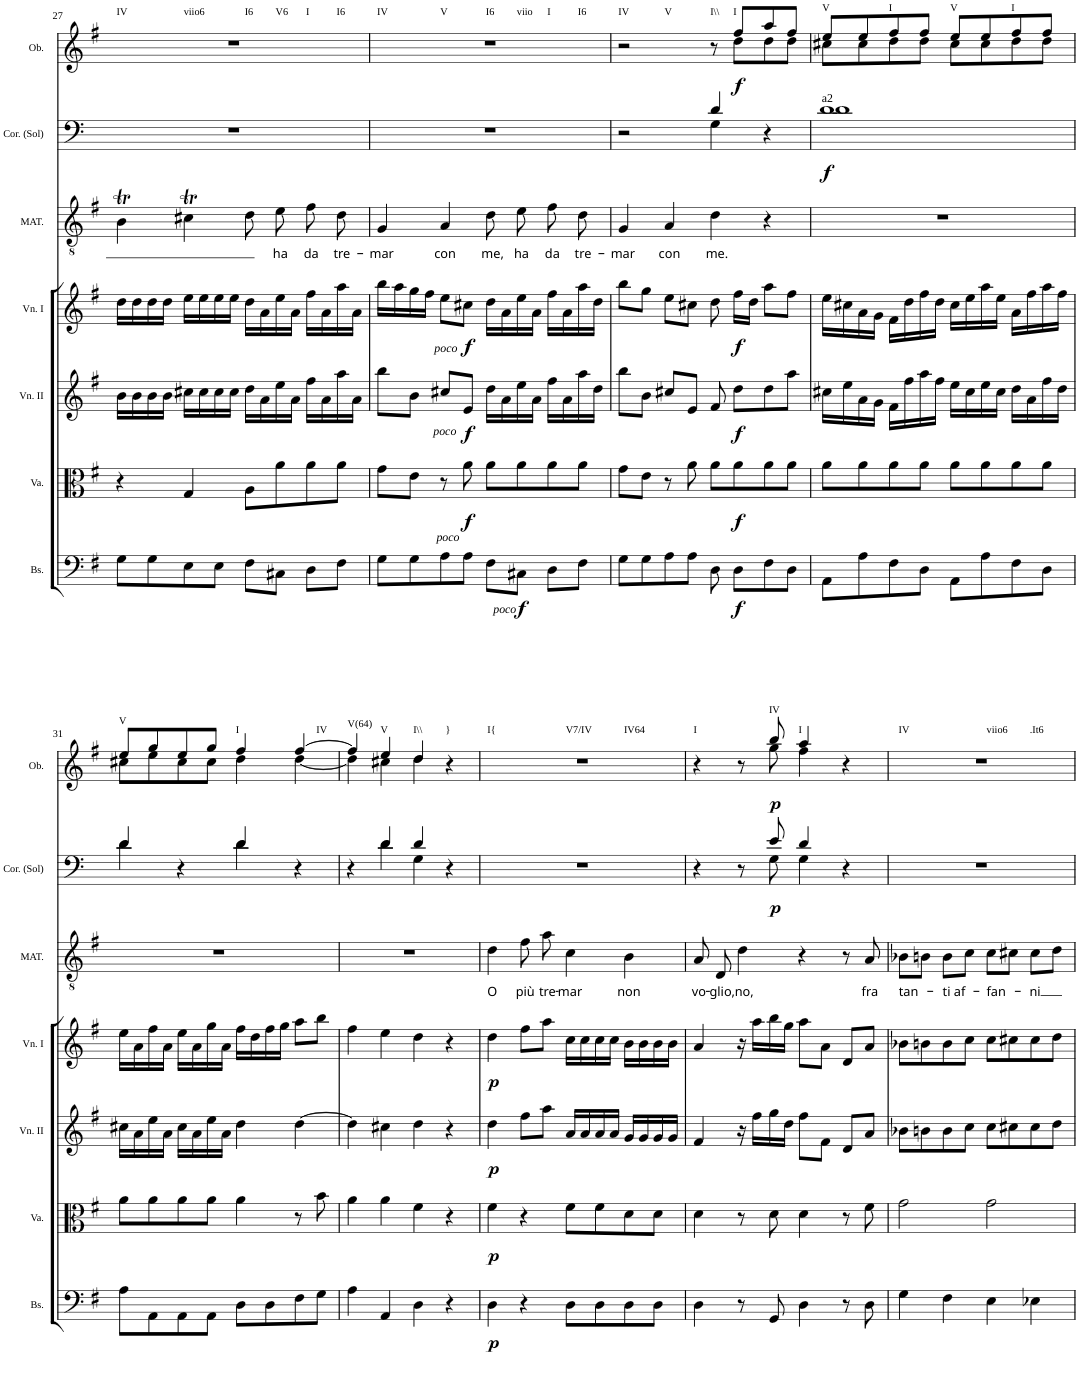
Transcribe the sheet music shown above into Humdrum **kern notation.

**kern	**dynam	**kern	**dynam	**kern	**dynam	**kern	**dynam	**kern	**text	**kern	**dynam	**kern	**dynam	**harte
*part7	*part7	*part6	*part6	*part5	*part5	*part4	*part4	*part3	*part3	*part2	*part2	*part1	*part1	*part1
*staff7	*staff7	*staff6	*staff6	*staff5	*staff5	*staff4	*staff4	*staff3	*staff3	*staff2	*staff2	*staff1	*staff1	*
*I"Basso	*	*I"Viola	*	*I"Violino II	*	*I"Violino I	*	*I"MATUSIO	*	*I"Corni in Sol	*	*I"Oboi	*	*
*I'Bs.	*	*I'Va.	*	*I'Vn. II	*	*I'Vn. I	*	*I'MAT.	*	*I'Cor. (Sol)	*	*I'Ob.	*	*
!!LO:PB:g=z
*clefF4	*	*clefC3	*	*clefG2	*	*clefG2	*	*clefGv2	*	*clefF4	*	*clefG2	*	*
*	*	*	*	*	*	*	*	*	*	*Trd3c5	*	*	*	*
*k[f#]	*	*k[f#]	*	*k[f#]	*	*k[f#]	*	*k[f#]	*	*k[]	*	*k[f#]	*	*
*G:	*	*G:	*	*G:	*	*G:	*	*G:	*	*	*	*G:	*	*
*M4/4	*	*M4/4	*	*M4/4	*	*M4/4	*	*M4/4	*	*M4/4	*	*M4/4	*	*
*met(c)	*	*met(c)	*	*met(c)	*	*met(c)	*	*met(c)	*	*met(c)	*	*met(c)	*	*
=27	=27	=27	=27	=27	=27	=27	=27	=27	=27	=27	=27	=27	=27	=27
!	!	!	!	!	!	!	!	!	!	!	!	!	!	!LO:H:n=1:kt=IV
!	!	!	!	!	!	!	!	!	!	!	!	!	!	!LO:H:n=2:kt=viio6
!	!	!	!	!	!	!	!	!	!	!	!	!	!	!LO:H:n=3:kt=I6
!	!	!	!	!	!	!	!	!	!	!	!	!	!	!LO:H:n=4:kt=V6
!	!	!	!	!	!	!	!	!	!	!	!	!	!	!LO:H:n=5:kt=I
!	!	!	!	!	!	!	!	!	!	!	!	!	!	!LO:H:n=6:kt=I6
8G\L	.	4r	.	16b\LL	.	16dd\LL	.	4Bt\	.	1r	.	1r	.	N N N N N N
.	.	.	.	16b\	.	16dd\	.	.	.	.	.	.	.	.
8G\	.	.	.	16b\	.	16dd\	.	.	.	.	.	.	.	.
.	.	.	.	16b\JJ	.	16dd\JJ	.	.	.	.	.	.	.	.
8E\	.	4G/	.	16cc#X\LL	.	16ee\LL	.	4c#Xt\	.	.	.	.	.	.
.	.	.	.	16cc#\	.	16ee\	.	.	.	.	.	.	.	.
8E\J	.	.	.	16cc#\	.	16ee\	.	.	.	.	.	.	.	.
.	.	.	.	16cc#\JJ	.	16ee\JJ	.	.	.	.	.	.	.	.
8F#\L	.	8A\L	.	16dd\LL	.	16dd\LL	.	8d\	.	.	.	.	.	.
.	.	.	.	16a\	.	16a\	.	.	.	.	.	.	.	.
!	!	!	!	!	!	!	!	!	!LO:LY:b	!	!	!	!	!
8C#X\J	.	8a\	.	16ee\	.	16ee\	.	8e\	ha	.	.	.	.	.
.	.	.	.	16a\JJ	.	16a\JJ	.	.	.	.	.	.	.	.
!	!	!	!	!	!	!	!	!	!LO:LY:b	!	!	!	!	!
8D\L	.	8a\	.	16ff#\LL	.	16ff#\LL	.	8f#\	da	.	.	.	.	.
.	.	.	.	16a\	.	16a\	.	.	.	.	.	.	.	.
!	!	!	!	!	!	!	!	!	!LO:LY:b	!	!	!	!	!
8F#\J	.	8a\J	.	16aa\	.	16aa\	.	8d\	tre-	.	.	.	.	.
.	.	.	.	16a\JJ	.	16a\JJ	.	.	.	.	.	.	.	.
=28	=28	=28	=28	=28	=28	=28	=28	=28	=28	=28	=28	=28	=28	=28
!	!	!	!	!	!	!	!	!	!LO:LY:b	!	!	!	!	!LO:H:n=1:kt=IV
!	!	!	!	!	!	!	!	!	!	!	!	!	!	!LO:H:n=2:kt=V
!	!	!	!	!	!	!	!	!	!	!	!	!	!	!LO:H:n=3:kt=I6
!	!	!	!	!	!	!	!	!	!	!	!	!	!	!LO:H:n=4:kt=viio
!	!	!	!	!	!	!	!	!	!	!	!	!	!	!LO:H:n=5:kt=I
!	!	!	!	!	!	!	!	!	!	!	!	!	!	!LO:H:n=6:kt=I6
8G\L	.	8g\L	.	8bb\L	.	16bb\LL	.	4G/	-mar	1r	.	1r	.	N N N N N N
.	.	.	.	.	.	16aa\	.	.	.	.	.	.	.	.
8G\	.	8e\J	.	8b\J	.	16gg\	.	.	.	.	.	.	.	.
.	.	.	.	.	.	16ff#\JJ	.	.	.	.	.	.	.	.
!	!	!	!	!	!	!	!	!	!LO:LY:b	!	!	!	!	!
8A\	.	8r	.	8cc#X/L	.	8ee\L	.	4A/	con	.	.	.	.	.
!	!	!	!	!	!	!LO:TX:b:i:t=poco	!	!	!	!	!	!	!	!
!	!	!	!	!LO:TX:b:i:t=poco	!	!	!	!	!	!	!	!	!	!
!	!	!LO:TX:b:i:t=poco	!	!	!	!	!	!	!	!	!	!	!	!
!	!	!	!LO:DY:b	!	!LO:DY:b	!	!LO:DY:b	!	!	!	!	!	!	!
8A\J	.	8a\	f	8e/J	f	8cc#X\J	f	.	.	.	.	.	.	.
!	!	!	!	!	!	!	!	!	!LO:LY:b	!	!	!	!	!
8F#\L	.	8a\L	.	16dd\LL	.	16dd\LL	.	8d\	me,	.	.	.	.	.
.	.	.	.	16a\	.	16a\	.	.	.	.	.	.	.	.
!LO:TX:b:i:t=poco	!	!	!	!	!	!	!	!	!	!	!	!	!	!
!	!LO:DY:b	!	!	!	!	!	!	!	!LO:LY:b	!	!	!	!	!
8C#X\J	f	8a\	.	16ee\	.	16ee\	.	8e\	ha	.	.	.	.	.
.	.	.	.	16a\JJ	.	16a\JJ	.	.	.	.	.	.	.	.
!	!	!	!	!	!	!	!	!	!LO:LY:b	!	!	!	!	!
8D\L	.	8a\	.	16ff#\LL	.	16ff#\LL	.	8f#\	da	.	.	.	.	.
.	.	.	.	16a\	.	16a\	.	.	.	.	.	.	.	.
!	!	!	!	!	!	!	!	!	!LO:LY:b	!	!	!	!	!
8F#\J	.	8a\J	.	16aa\	.	16aa\	.	8d\	tre-	.	.	.	.	.
.	.	.	.	16dd\JJ	.	16dd\JJ	.	.	.	.	.	.	.	.
=29	=29	=29	=29	=29	=29	=29	=29	=29	=29	=29	=29	=29	=29	=29
!	!	!	!	!	!	!	!	!	!LO:LY:b	!	!	!	!	!LO:H:n=1:kt=IV
*	*	*	*	*	*	*	*	*	*	*^	*	*^	*	*
!	!	!	!	!	!	!	!	!	!	!	!	!	!	!	!	!LO:H:n=2:kt=V
8G\L	.	8g\L	.	8bb\L	.	8bb\L	.	4G/	-mar	2r	2ryy	.	2r	8ryy	.	N N
*	*	*	*	*	*	*	*	*	*	*	*	*	*v	*v	*	*
8G\	.	8e\J	.	8b\J	.	8gg\J	.	.	.	.	.	.	.	.	.
!	!	!	!	!	!	!	!	!	!LO:LY:b	!	!	!	!	!	!
8A\	.	8r	.	8cc#X/L	.	8ee\L	.	4A/	con	.	.	.	.	.	.
8A\J	.	8a\	.	8e/J	.	8cc#X\J	.	.	.	.	.	.	.	.	.
!	!	!	!	!	!	!	!	!	!LO:LY:b	!	!	!	!	!	!LO:H:kt=I\\
8D\	.	8a\L	.	8f#/	.	8dd\	.	4d\	me.	4d/	4G\	.	8r	.	N
*	*	*	*	*	*	*	*	*	*	*	*	*	*^	*	*
!	!LO:DY:b	!	!LO:DY:b	!	!LO:DY:b	!	!LO:DY:b	!	!	!	!	!	!	!	!LO:DY:b	!LO:H:kt=I
8D\L	f	8a\	f	8dd\L	f	16ff#\LL	f	.	.	.	.	.	8ff#/L	8dd\L	f	N
.	.	.	.	.	.	16dd\JJ	.	.	.	.	.	.	.	.	.	.
8F#\	.	8a\	.	8dd\	.	8aa\L	.	4r	.	4r	4ryy	.	8aa/	8dd\	.	.
8D\J	.	8a\J	.	8aa\J	.	8ff#\J	.	.	.	.	.	.	8ff#/J	8dd\J	.	.
=30	=30	=30	=30	=30	=30	=30	=30	=30	=30	=30	=30	=30	=30	=30	=30	=30
!	!	!	!	!	!	!	!	!	!	!LO:TX:a:t=a2	!	!	!	!	!	!
!	!	!	!	!	!	!	!	!	!	!	!	!LO:DY:b	!	!	!	!LO:H:kt=V
8AA\L	.	8a\L	.	16cc#X\LL	.	16ee\LL	.	1r	.	1d	1d	f	8ee/L	8cc#X\L	.	N
.	.	.	.	16ee\	.	16cc#X\	.	.	.	.	.	.	.	.	.	.
8A\	.	8a\	.	16a\	.	16a\	.	.	.	.	.	.	8ee/	8cc#\	.	.
.	.	.	.	16g\JJ	.	16g\JJ	.	.	.	.	.	.	.	.	.	.
!	!	!	!	!	!	!	!	!	!	!	!	!	!	!	!	!LO:H:kt=I
8F#\	.	8a\	.	16f#\LL	.	16f#\LL	.	.	.	.	.	.	8ff#/	8dd\	.	N
.	.	.	.	16ff#\	.	16dd\	.	.	.	.	.	.	.	.	.	.
8D\J	.	8a\J	.	16aa\	.	16ff#\	.	.	.	.	.	.	8ff#/J	8dd\J	.	.
.	.	.	.	16ff#\JJ	.	16dd\JJ	.	.	.	.	.	.	.	.	.	.
!	!	!	!	!	!	!	!	!	!	!	!	!	!	!	!	!LO:H:kt=V
8AA\L	.	8a\L	.	16ee\LL	.	16cc#\LL	.	.	.	.	.	.	8ee/L	8cc#\L	.	N
.	.	.	.	16cc#\	.	16ee\	.	.	.	.	.	.	.	.	.	.
8A\	.	8a\	.	16ee\	.	16aa\	.	.	.	.	.	.	8ee/	8cc#\	.	.
.	.	.	.	16cc#\JJ	.	16ee\JJ	.	.	.	.	.	.	.	.	.	.
!	!	!	!	!	!	!	!	!	!	!	!	!	!	!	!	!LO:H:kt=I
8F#\	.	8a\	.	16dd\LL	.	16a\LL	.	.	.	.	.	.	8ff#/	8dd\	.	N
.	.	.	.	16a\	.	16ff#\	.	.	.	.	.	.	.	.	.	.
8D\J	.	8a\J	.	16ff#\	.	16aa\	.	.	.	.	.	.	8ff#/J	8dd\J	.	.
.	.	.	.	16dd\JJ	.	16ff#\JJ	.	.	.	.	.	.	.	.	.	.
!!LO:LB:g=z	!!
=31	=31	=31	=31	=31	=31	=31	=31	=31	=31	=31	=31	=31	=31	=31	=31	=31
!	!	!	!	!	!	!	!	!	!	!	!	!	!	!	!	!LO:H:kt=V
8A\L	.	8a\L	.	16cc#X\LL	.	16ee\LL	.	1r	.	4d/	4d\	.	8ee/L	8cc#X\L	.	N
.	.	.	.	16a\	.	16a\	.	.	.	.	.	.	.	.	.	.
8AA\	.	8a\	.	16ee\	.	16ff#\	.	.	.	.	.	.	8gg/	8ee\	.	.
.	.	.	.	16a\JJ	.	16a\JJ	.	.	.	.	.	.	.	.	.	.
8AA\	.	8a\	.	16cc#\LL	.	16ee\LL	.	.	.	4r	4ryy	.	8ee/	8cc#\	.	.
.	.	.	.	16a\	.	16a\	.	.	.	.	.	.	.	.	.	.
8AA\J	.	8a\J	.	16ee\	.	16gg\	.	.	.	.	.	.	8gg/J	8cc#\J	.	.
.	.	.	.	16a\JJ	.	16a\JJ	.	.	.	.	.	.	.	.	.	.
!	!	!	!	!	!	!	!	!	!	!	!	!	!	!	!	!LO:H:kt=I
8D\L	.	4a\	.	4dd\	.	16ff#\LL	.	.	.	4d/	4d\	.	4ff#/	4dd\	.	N
.	.	.	.	.	.	16dd\	.	.	.	.	.	.	.	.	.	.
8D\	.	.	.	.	.	16ff#\	.	.	.	.	.	.	.	.	.	.
.	.	.	.	.	.	16gg\JJ	.	.	.	.	.	.	.	.	.	.
!	!	!	!	!	!	!	!	!	!	!	!	!	!	!	!	!LO:H:kt=IV
8F#\	.	8r	.	[4dd\	.	8aa\L	.	.	.	4r	4ryy	.	[>4ff#/	[<4dd\	.	N
8G\J	.	8b\	.	.	.	8bb\J	.	.	.	.	.	.	.	.	.	.
=32	=32	=32	=32	=32	=32	=32	=32	=32	=32	=32	=32	=32	=32	=32	=32	=32
!	!	!	!	!	!	!	!	!	!	!	!	!	!	!	!	!LO:H:kt=V(64)
4A\	.	4a\	.	4dd\]	.	4ff#\	.	1r	.	4r	4ryy	.	4ff#/]	4dd\]	.	N
!	!	!	!	!	!	!	!	!	!	!	!	!	!	!	!	!LO:H:kt=V
4AA/	.	4a\	.	4cc#X\	.	4ee\	.	.	.	4d/	4d\	.	4ee/	4cc#X\	.	N
!	!	!	!	!	!	!	!	!	!	!	!	!	!	!	!	!LO:H:kt=I\\
4D\	.	4f#\	.	4dd\	.	4dd\	.	.	.	4d/	4G\	.	4dd/	4dd\	.	N
!	!	!	!	!	!	!	!	!	!	!	!	!	!	!	!	!LO:H:kt=}
4r	.	4r	.	4r	.	4r	.	.	.	4r	4ryy	.	4r	4ryy	.	N
=33	=33	=33	=33	=33	=33	=33	=33	=33	=33	=33	=33	=33	=33	=33	=33	=33
!	!LO:DY:b	!	!LO:DY:b	!	!LO:DY:b	!	!LO:DY:b	!	!LO:LY:b	!	!	!	!	!	!	!LO:H:n=1:kt=I{
!	!	!	!	!	!	!	!	!	!	!	!	!	!	!	!	!LO:H:n=2:kt=V7/IV
!	!	!	!	!	!	!	!	!	!	!	!	!	!	!	!	!LO:H:n=3:kt=IV64
*	*	*	*	*	*	*	*	*	*	*v	*v	*	*	*	*	*
*	*	*	*	*	*	*	*	*	*	*	*	*v	*v	*	*
4D\	p	4f#\	p	4dd\	p	4dd\	p	4d\	O	1r	.	1r	.	N N N
!	!	!	!	!	!	!	!	!	!LO:LY:b	!	!	!	!	!
4r	.	4r	.	8ff#\L	.	8ff#\L	.	8f#\	più	.	.	.	.	.
!	!	!	!	!	!	!	!	!	!LO:LY:b	!	!	!	!	!
.	.	.	.	8aa\J	.	8aa\J	.	8a\	tre-	.	.	.	.	.
!	!	!	!	!	!	!	!	!	!LO:LY:b	!	!	!	!	!
8D\L	.	8f#\L	.	16a/LL	.	16cc\LL	.	4c\	-mar	.	.	.	.	.
.	.	.	.	16a/	.	16cc\	.	.	.	.	.	.	.	.
8D\	.	8f#\	.	16a/	.	16cc\	.	.	.	.	.	.	.	.
.	.	.	.	16a/JJ	.	16cc\JJ	.	.	.	.	.	.	.	.
!	!	!	!	!	!	!	!	!	!LO:LY:b	!	!	!	!	!
8D\	.	8d\	.	16g/LL	.	16b\LL	.	4B\	non	.	.	.	.	.
.	.	.	.	16g/	.	16b\	.	.	.	.	.	.	.	.
8D\J	.	8d\J	.	16g/	.	16b\	.	.	.	.	.	.	.	.
.	.	.	.	16g/JJ	.	16b\JJ	.	.	.	.	.	.	.	.
=34	=34	=34	=34	=34	=34	=34	=34	=34	=34	=34	=34	=34	=34	=34
!	!	!	!	!	!	!	!	!	!LO:LY:b	!	!	!	!	!LO:H:kt=I
*	*	*	*	*	*	*	*	*	*	*^	*	*^	*	*
4D\	.	4d\	.	4f#/	.	4a/	.	8A/	vo-	4r	4.ryy	.	4r	4.ryy	.	N
!	!	!	!	!	!	!	!	!	!LO:LY:b	!	!	!	!	!	!	!
.	.	.	.	.	.	.	.	8D/	-glio,	.	.	.	.	.	.	.
!	!	!	!	!	!	!	!	!	!LO:LY:b	!	!	!	!	!	!	!
8r	.	8r	.	16r	.	16r	.	4d\	no,	8r	.	.	8r	.	.	.
.	.	.	.	16ff#\LL	.	16aa\LL	.	.	.	.	.	.	.	.	.	.
!	!	!	!	!	!	!	!	!	!	!	!	!LO:DY:b	!	!	!LO:DY:b	!LO:H:kt=IV
8GG/	.	8d\	.	16gg\	.	16bb\	.	.	.	8e/	8G\	p	8bb/	8gg\	p	N
.	.	.	.	16dd\JJ	.	16gg\JJ	.	.	.	.	.	.	.	.	.	.
!	!	!	!	!	!	!	!	!	!	!	!	!	!	!	!	!LO:H:kt=I
4D\	.	4d\	.	8ff#\L	.	8aa\L	.	4r	.	4d/	4G\	.	4aa/	4ff#\	.	N
.	.	.	.	8f#\J	.	8a\J	.	.	.	.	.	.	.	.	.	.
8r	.	8r	.	8d/L	.	8d/L	.	8r	.	4r	4ryy	.	4r	4ryy	.	.
!	!	!	!	!	!	!	!	!	!LO:LY:b	!	!	!	!	!	!	!
8D\	.	8f#\	.	8a/J	.	8a/J	.	8A/	fra	.	.	.	.	.	.	.
*	*	*	*	*	*	*	*	*	*	*v	*v	*	*	*	*	*
*	*	*	*	*	*	*	*	*	*	*	*	*v	*v	*	*
=35	=35	=35	=35	=35	=35	=35	=35	=35	=35	=35	=35	=35	=35	=35
!	!	!	!	!	!	!	!	!	!LO:LY:b	!	!	!	!	!LO:H:n=1:kt=IV
!	!	!	!	!	!	!	!	!	!	!	!	!	!	!LO:H:n=2:kt=viio6
!	!	!	!	!	!	!	!	!	!	!	!	!	!	!LO:H:n=3:kt=.It6
4G\	.	2g\	.	8b-X\L	.	8b-X\L	.	8B-X\L	tan-	1r	.	1r	.	N N N
.	.	.	.	8bn\	.	8bn\	.	8Bn\J	.	.	.	.	.	.
!	!	!	!	!	!	!	!	!	!LO:LY:b	!	!	!	!	!
4F#\	.	.	.	8b\	.	8b\	.	8B\L	ti af-	.	.	.	.	.
.	.	.	.	8cc\J	.	8cc\J	.	8c\J	.	.	.	.	.	.
!	!	!	!	!	!	!	!	!	!LO:LY:b	!	!	!	!	!
4E\	.	2g\	.	8cc\L	.	8cc\L	.	8c\L	-fan-	.	.	.	.	.
.	.	.	.	8cc#X\	.	8cc#X\	.	8c#X\J	.	.	.	.	.	.
!	!	!	!	!	!	!	!	!	!LO:LY:b	!	!	!	!	!
4E-X\	.	.	.	8cc#\	.	8cc#\	.	8c#\L	-ni	.	.	.	.	.
.	.	.	.	8dd\J	.	8dd\J	.	8d\J	.	.	.	.	.	.
=	=	=	=	=	=	=	=	=	=	=	=	=	=	=
*-	*-	*-	*-	*-	*-	*-	*-	*-	*-	*-	*-	*-	*-	*-
